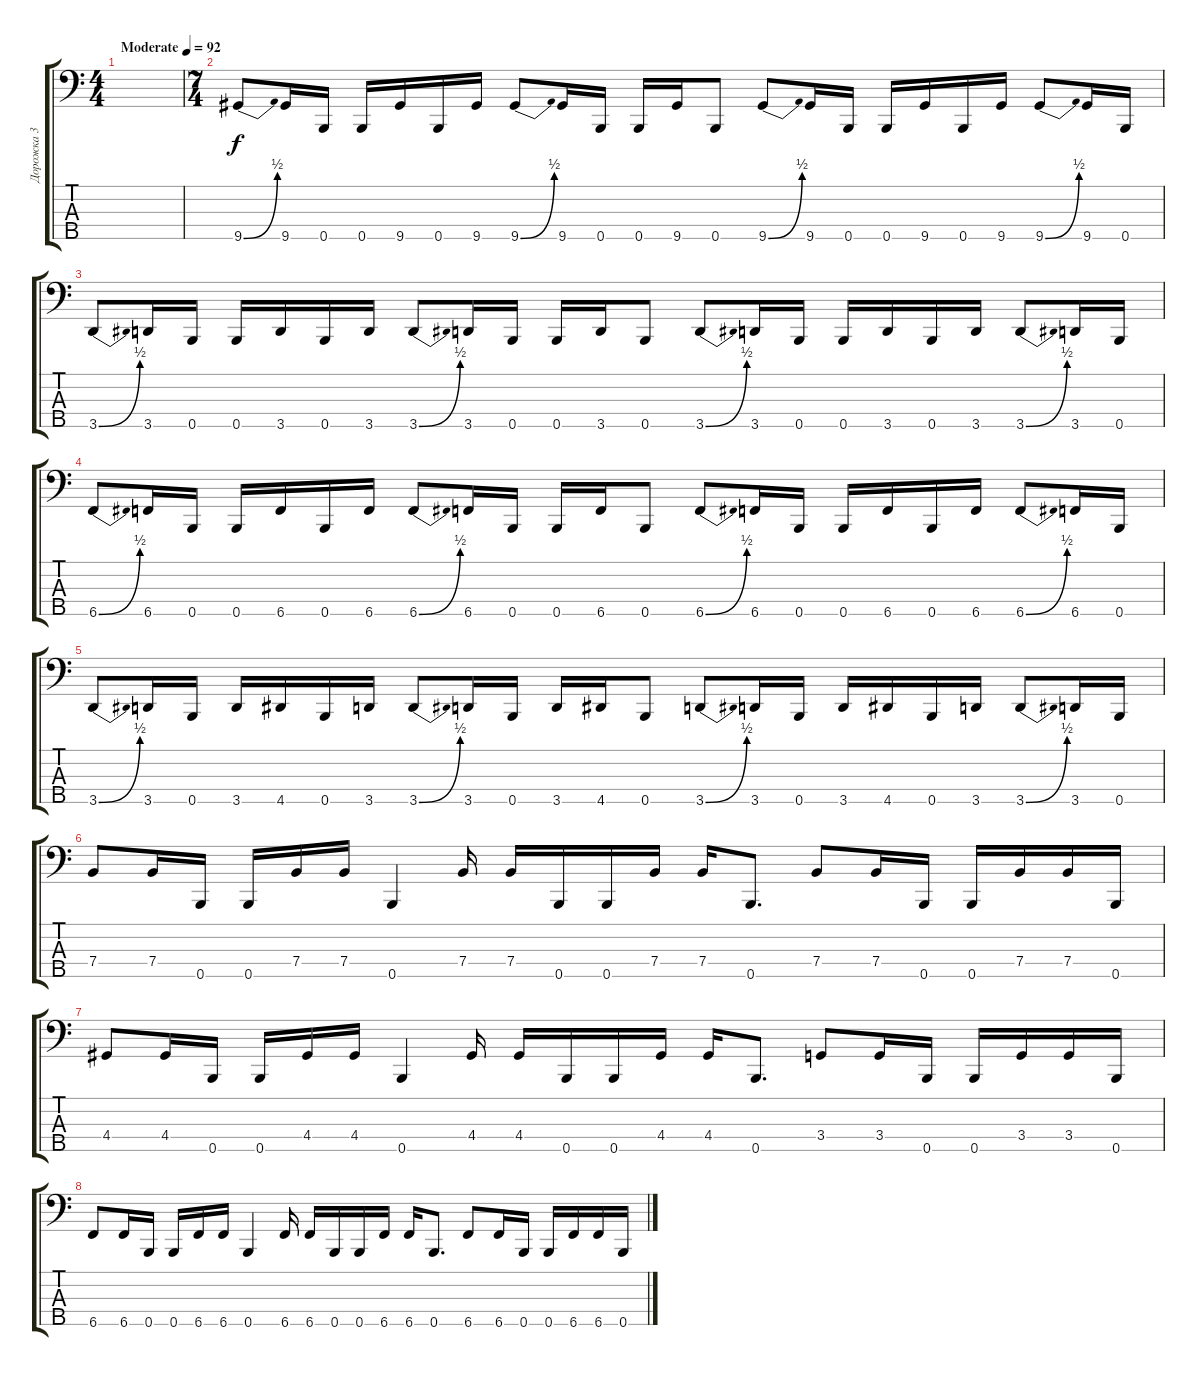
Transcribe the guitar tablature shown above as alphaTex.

\track ("Дорожка 3" "Дорожка 3") {instrument electricbasspick}
\staff {score tabs}
\tuning (G2 D2 A1 E1 B0) {hide}
\ts (4 4)
\tempo (92 "Moderate")
\clef f4
\ks c
|
\ts (7 4)
9.5{be (bend 0 0 60 2)}.8 9.5.16 0.5.16 0.5.16 9.5.16 0.5.16 9.5.16 9.5{be (bend 0 0 60 2)}.8 9.5.16 0.5.16 0.5.16 9.5.16 0.5.8 9.5{be (bend 0 0 60 2)}.8 9.5.16 0.5.16 0.5.16 9.5.16 0.5.16 9.5.16 9.5{be (bend 0 0 60 2)}.8 9.5.16 0.5.16 |
3.5{be (bend 0 0 60 2)}.8 3.5.16 0.5.16 0.5.16 3.5.16 0.5.16 3.5.16 3.5{be (bend 0 0 60 2)}.8 3.5.16 0.5.16 0.5.16 3.5.16 0.5.8 3.5{be (bend 0 0 60 2)}.8 3.5.16 0.5.16 0.5.16 3.5.16 0.5.16 3.5.16 3.5{be (bend 0 0 60 2)}.8 3.5.16 0.5.16 |
6.5{be (bend 0 0 60 2)}.8 6.5.16 0.5.16 0.5.16 6.5.16 0.5.16 6.5.16 6.5{be (bend 0 0 60 2)}.8 6.5.16 0.5.16 0.5.16 6.5.16 0.5.8 6.5{be (bend 0 0 60 2)}.8 6.5.16 0.5.16 0.5.16 6.5.16 0.5.16 6.5.16 6.5{be (bend 0 0 60 2)}.8 6.5.16 0.5.16 |
3.5{be (bend 0 0 60 2)}.8 3.5.16 0.5.16 3.5.16 4.5.16 0.5.16 3.5.16 3.5{be (bend 0 0 60 2)}.8 3.5.16 0.5.16 3.5.16 4.5.16 0.5.8 3.5{be (bend 0 0 60 2)}.8 3.5.16 0.5.16 3.5.16 4.5.16 0.5.16 3.5.16 3.5{be (bend 0 0 60 2)}.8 3.5.16 0.5.16 |
7.4.8 7.4.16 0.5.16 0.5.16 7.4.16 7.4.16 0.5.4 7.4.16 7.4.16 0.5.16 0.5.16 7.4.16 7.4.16 0.5.8{d} 7.4.8 7.4.16 0.5.16 0.5.16 7.4.16 7.4.16 0.5.16 |
4.4.8 4.4.16 0.5.16 0.5.16 4.4.16 4.4.16 0.5.4 4.4.16 4.4.16 0.5.16 0.5.16 4.4.16 4.4.16 0.5.8{d} 3.4.8 3.4.16 0.5.16 0.5.16 3.4.16 3.4.16 0.5.16 |
6.5.8 6.5.16 0.5.16 0.5.16 6.5.16 6.5.16 0.5.4 6.5.16 6.5.16 0.5.16 0.5.16 6.5.16 6.5.16 0.5.8{d} 6.5.8 6.5.16 0.5.16 0.5.16 6.5.16 6.5.16 0.5.16
